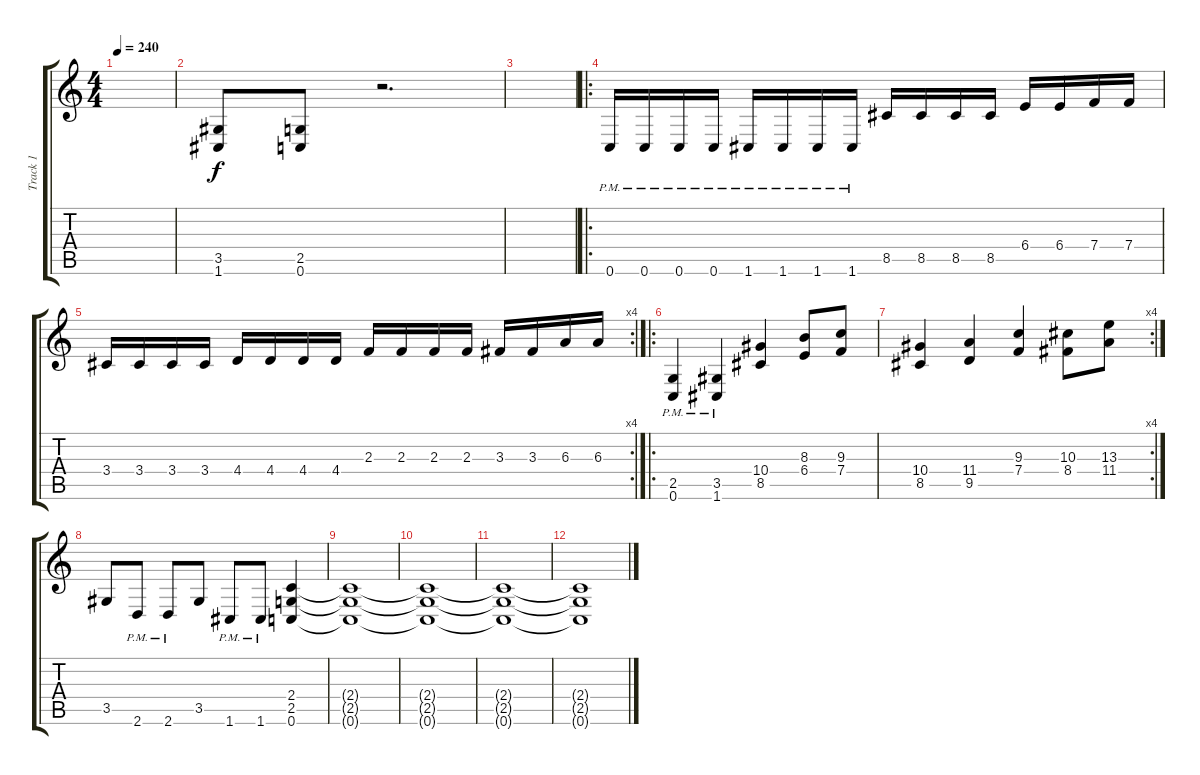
\track ("Track 1" "Track 1") {instrument distortionguitar}
\staff {score tabs}
\tuning (C4 G3 Eb3 Bb2 F2 C2) {hide}
\ts (4 4)
\tempo 240
\clef g2
\ks c
|
(3.5 1.6).8 (2.5 0.6).8 r.2{d} |
|
\ro
0.6{pm}.16 0.6{pm}.16 0.6{pm}.16 0.6{pm}.16 1.6{pm}.16 1.6{pm}.16 1.6{pm}.16 1.6{pm}.16 8.5.16 8.5.16 8.5.16 8.5.16 6.4.16 6.4.16 7.4.16 7.4.16 |
\rc 4
3.4.16 3.4.16 3.4.16 3.4.16 4.4.16 4.4.16 4.4.16 4.4.16 2.3.16 2.3.16 2.3.16 2.3.16 3.3.16 3.3.16 6.3.16 6.3.16 |
\ro
(2.5{pm} 0.6{pm}).4 (3.5{pm} 1.6{pm}).4 (10.4 8.5).4 (8.3 6.4).8 (9.3 7.4).8 |
\rc 4
(10.4 8.5).4 (11.4 9.5).4 (9.3 7.4).4 (10.3 8.4).8 (13.3 11.4).8 |
3.5.8 2.6{pm}.8 2.6{pm}.8 3.5.8 1.6{pm}.8 1.6{pm}.8 (2.4 2.5 0.6).4 |
(2.4{t} 2.5{t} 0.6{t}).1 |
(2.4{t} 2.5{t} 0.6{t}).1 |
(2.4{t} 2.5{t} 0.6{t}).1 |
(2.4{t} 2.5{t} 0.6{t}).1
